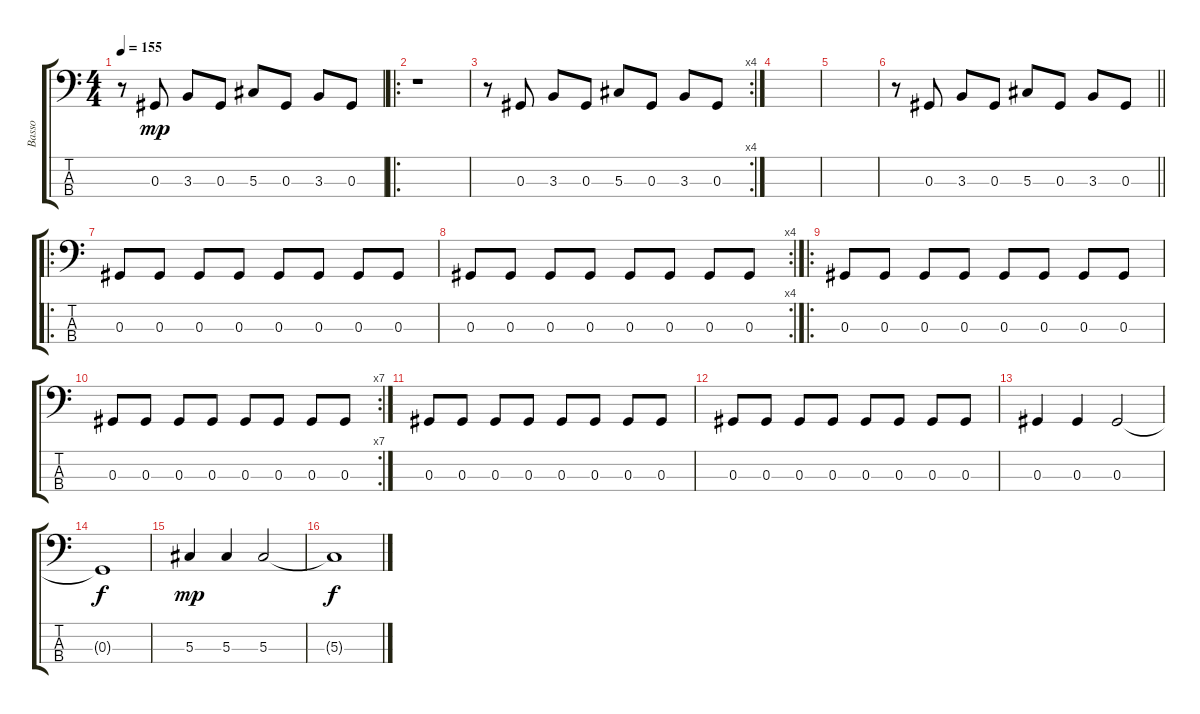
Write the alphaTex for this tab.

\track ("Basso" "Basso") {instrument electricbasspick}
\staff {score tabs}
\tuning (Gb2 Db2 Ab1 Eb1) {hide}
\ts (4 4)
\tempo 155
\clef f4
\ks c
r.8{dy mp instrument electricbasspick} 0.3.8 3.3.8 0.3.8 5.3.8 0.3.8 3.3.8 0.3.8 |
\ro
r.1 |
\rc 4
r.8 0.3.8 3.3.8 0.3.8 5.3.8 0.3.8 3.3.8 0.3.8 |
|
|
\barLineRight lightlight
r.8 0.3.8 3.3.8 0.3.8 5.3.8 0.3.8 3.3.8 0.3.8 |
\ro
0.3.8 0.3.8 0.3.8 0.3.8 0.3.8 0.3.8 0.3.8 0.3.8 |
\rc 4
0.3.8 0.3.8 0.3.8 0.3.8 0.3.8 0.3.8 0.3.8 0.3.8 |
\ro
0.3.8 0.3.8 0.3.8 0.3.8 0.3.8 0.3.8 0.3.8 0.3.8 |
\rc 7
0.3.8 0.3.8 0.3.8 0.3.8 0.3.8 0.3.8 0.3.8 0.3.8 |
0.3.8 0.3.8 0.3.8 0.3.8 0.3.8 0.3.8 0.3.8 0.3.8 |
0.3.8 0.3.8 0.3.8 0.3.8 0.3.8 0.3.8 0.3.8 0.3.8 |
0.3.4 0.3.4 0.3.2 |
0.3{t}.1{dy f} |
5.3.4{dy mp} 5.3.4 5.3.2 |
5.3{t}.1{dy f}
